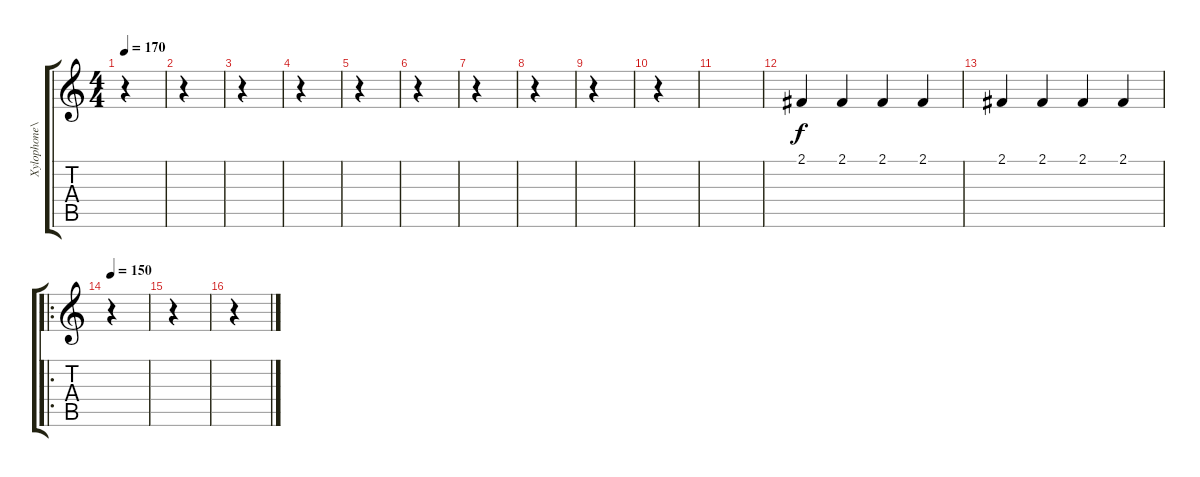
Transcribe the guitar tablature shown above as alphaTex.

\track ("Xylophone\\Elec.Guitar(Tlak)" "Xylophone\\") {instrument xylophone}
\staff {score tabs}
\tuning (E4 B3 G3 E3 A2 E2) {hide}
\ts (4 4)
\tempo 170
\clef g2
\ks c
r.4{dy f} |
r.4 |
r.4 |
r.4 |
r.4 |
r.4 |
r.4 |
r.4 |
r.4 |
r.4 |
|
2.1.4 2.1.4 2.1.4 2.1.4 |
2.1.4 2.1.4 2.1.4 2.1.4 |
\ro
\tempo 150
r.4 |
r.4 |
r.4
